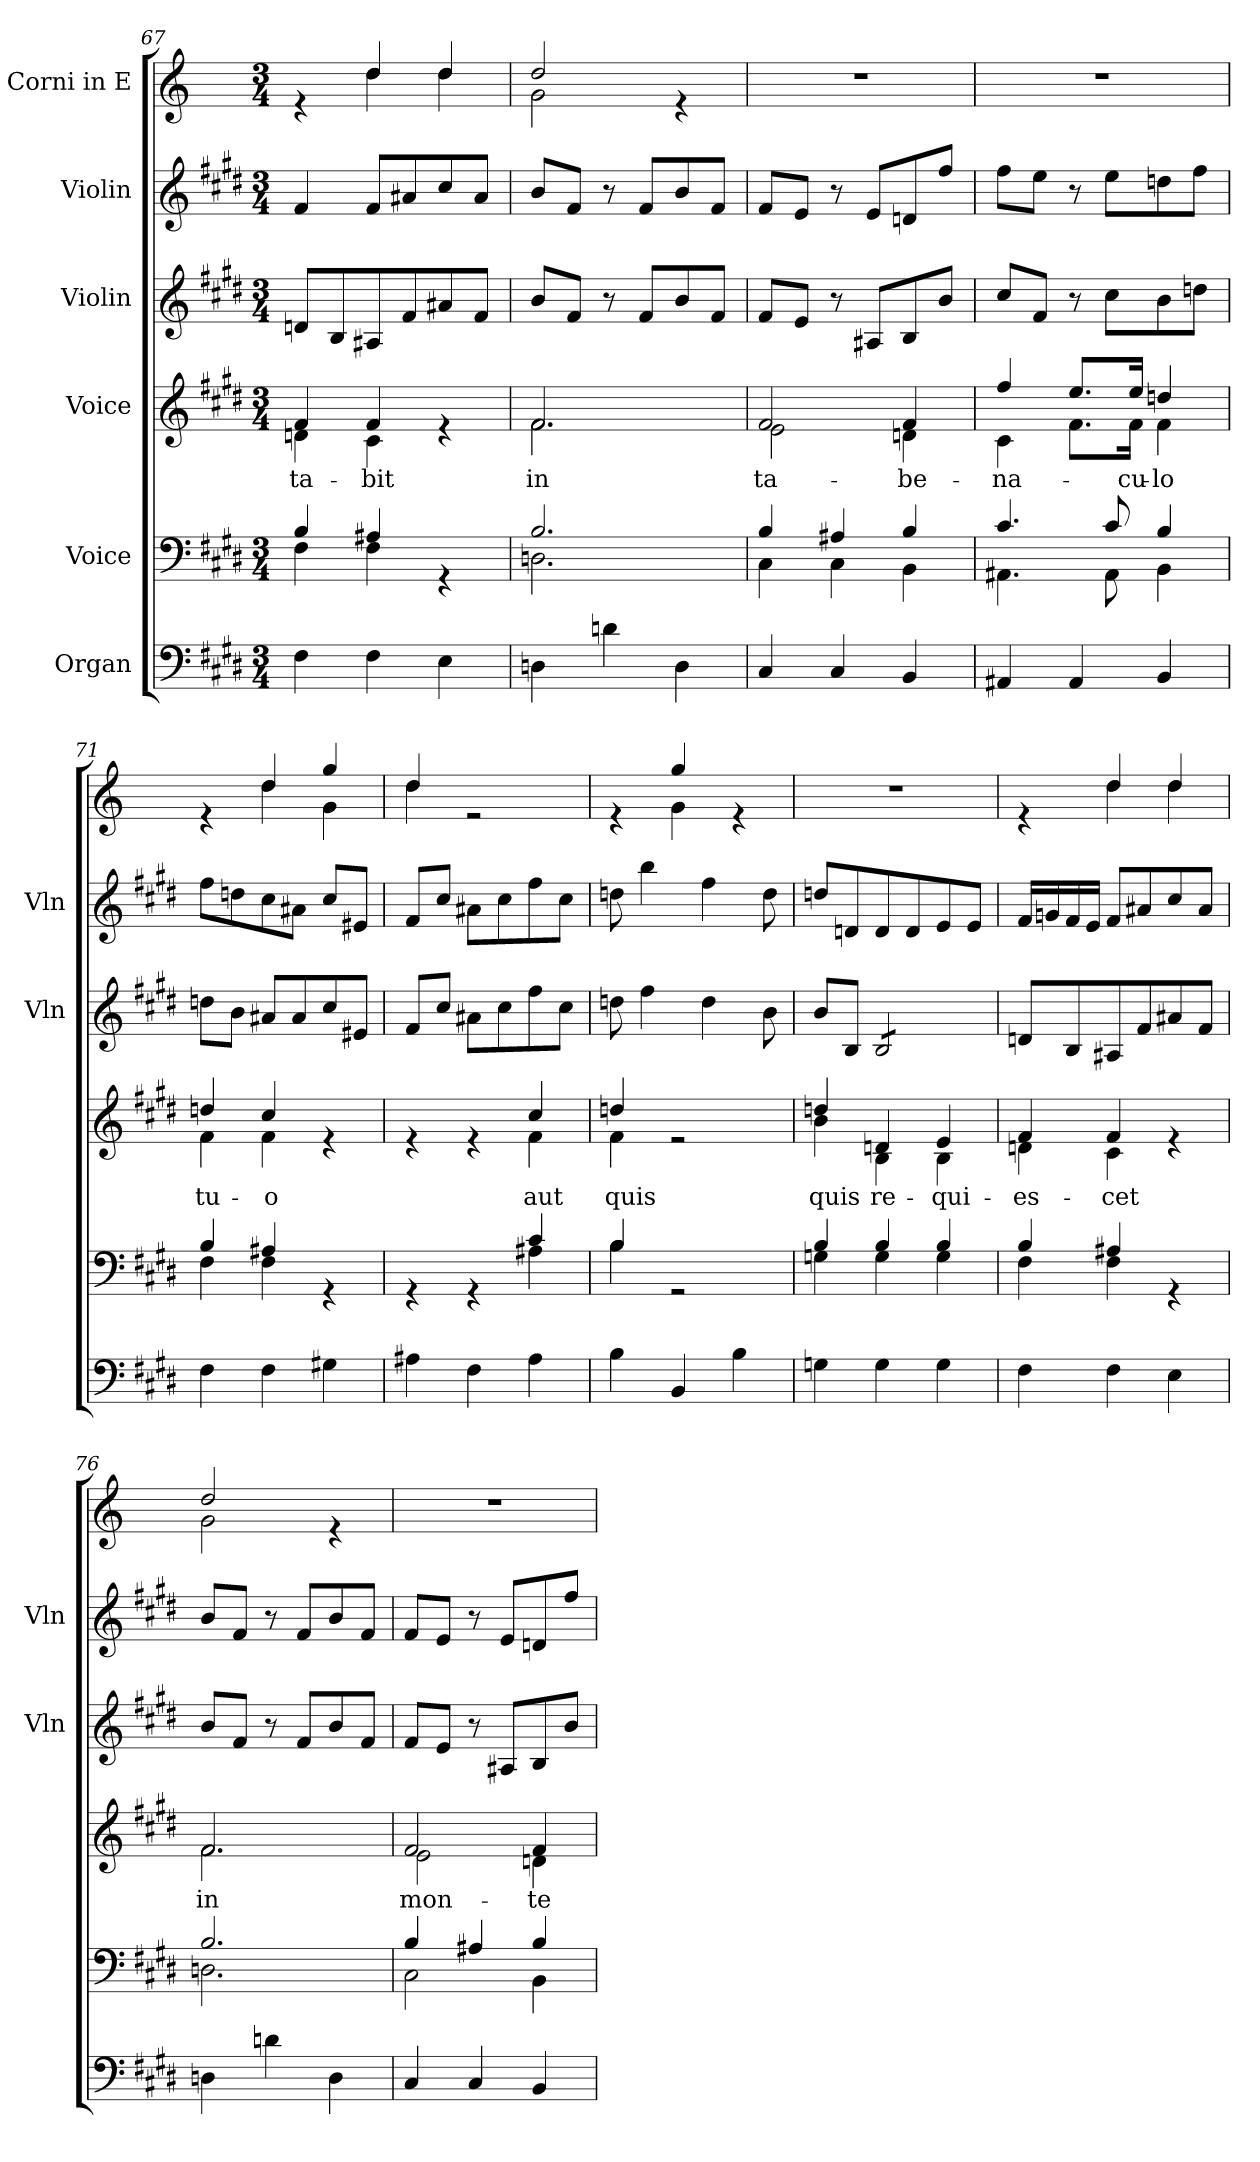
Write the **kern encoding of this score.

**kern	**kern	**kern	**text	**kern	**kern	**kern
*part6	*part5	*part4	*part4	*part3	*part2	*part1
*staff6	*staff5	*staff4	*staff4	*staff3	*staff2	*staff1
*I"Organ	*I"Voice	*I"Voice	*	*I"Violin	*I"Violin	*I"Corni in E
*	*	*	*	*I'Vln	*I'Vln	*
*clefF4	*clefF4	*clefG2	*	*clefG2	*clefG2	*clefG2
*	*	*	*	*	*	*ITrd5c8
*k[f#c#g#d#]	*k[f#c#g#d#]	*k[f#c#g#d#]	*	*k[f#c#g#d#]	*k[f#c#g#d#]	*k[f#c#g#d#]
*M3/4	*M3/4	*M3/4	*	*M3/4	*M3/4	*M3/4
=67	=67	=67	=67	=67	=67	=67
*	*^	*	*	*	*	*
!	!	!	!	!LO:LY:b	!	!	!
*	*	*	*^	*	*	*	*^
4F#\	4B/	4F#\	4f#/	4dn\	-ta-	8dn/L	4f#/	4re	4ryy
.	.	.	.	.	.	8B/	.	.	.
!	!	!	!	!	!LO:LY:b	!	!	!	!
4F#\	4A#X/	4F#\	4f#/	4c#\	-bit	8A#X/	8f#/L	4f#/	4f#\
.	.	.	.	.	.	8f#/	8a#X/	.	.
4E\	4rGG	4ryy	4re	4ryy	.	8a#X/	8cc#/	4f#/	4f#\
.	.	.	.	.	.	8f#/J	8a#/J	.	.
!!LO:LB:g=z	!!
=68	=68	=68	=68	=68	=68	=68	=68	=68	=68
!	!	!	!	!	!LO:LY:b	!	!	!	!
4Dn\	2.B/	2.Dn\	2.f#/	2.f#\	in	8b/L	8b/L	2f#/	2B\
.	.	.	.	.	.	8f#/J	8f#/J	.	.
4dn\	.	.	.	.	.	8r	8r	.	.
.	.	.	.	.	.	8f#/L	8f#/L	.	.
4D\	.	.	.	.	.	8b/	8b/	4re	4ryy
.	.	.	.	.	.	8f#/J	8f#/J	.	.
*	*	*	*	*	*	*	*	*v	*v
=69	=69	=69	=69	=69	=69	=69	=69	=69
!	!	!	!	!	!LO:LY:b	!	!	!
4C#/	4B/	4C#\	2f#/	2e\	ta-	8f#/L	8f#/L	2.r
.	.	.	.	.	.	8e/J	8e/J	.
4C#/	4A#X/	4C#\	.	.	.	8r	8r	.
.	.	.	.	.	.	8A#X/L	8e/L	.
!	!	!	!	!	!LO:LY:b	!	!	!
4BB/	4B/	4BB\	4f#/	4dn\	-be-	8B/	8dn/	.
.	.	.	.	.	.	8b/J	8ff#/J	.
=70	=70	=70	=70	=70	=70	=70	=70	=70
!	!	!	!	!	!LO:LY:b	!	!	!
4AA#X/	4.c#/	4.AA#X\	4ff#/	4c#\	-na-	8cc#/L	8ff#\L	2.r
.	.	.	.	.	.	8f#/J	8ee\J	.
4AA#/	.	.	8.ee/L	8.f#\L	.	8r	8r	.
.	8c#/	8AA#\	.	.	.	8cc#\L	8ee\L	.
!	!	!	!	!	!LO:LY:b	!	!	!
.	.	.	16ee/Jk	16f#\Jk	-cu-	.	.	.
!	!	!	!	!	!LO:LY:b	!	!	!
4BB/	4B/	4BB\	4ddn/	4f#\	-lo	8b\	8ddn\	.
.	.	.	.	.	.	8ddn\J	8ff#\J	.
=71	=71	=71	=71	=71	=71	=71	=71	=71
!	!	!	!	!	!LO:LY:b	!	!	!
*	*	*	*	*	*	*	*	*^
4F#\	4B/	4F#\	4ddn/	4f#\	tu-	8ddn\L	8ff#\L	4re	4ryy
.	.	.	.	.	.	8b\J	8ddn\	.	.
!	!	!	!	!	!LO:LY:b	!	!	!	!
4F#\	4A#X/	4F#\	4cc#/	4f#\	-o	8a#X/L	8cc#\	4f#/	4f#\
.	.	.	.	.	.	8a#/	8a#X\J	.	.
4G#X\	4rGG	4ryy	4re	4ryy	.	8cc#/	8cc#/L	4b/	4B\
.	.	.	.	.	.	8e#X/J	8e#X/J	.	.
=72	=72	=72	=72	=72	=72	=72	=72	=72	=72
4A#X\	4rGG	2ryy	4re	2ryy	.	8f#/L	8f#/L	4f#/	4f#\
.	.	.	.	.	.	8cc#/J	8cc#/J	.	.
4F#\	4rGG	.	4re	.	.	8a#X\L	8a#X\L	2re	2ryy
.	.	.	.	.	.	8cc#\	8cc#\	.	.
!	!	!	!	!	!LO:LY:b	!	!	!	!
4A#\	4c#/	4A#X\	4cc#/	4f#\	aut	8ff#\	8ff#\	.	.
.	.	.	.	.	.	8cc#\J	8cc#\J	.	.
!!LO:PB:g=z	!!
=73	=73	=73	=73	=73	=73	=73	=73	=73	=73
!	!	!	!	!	!LO:LY:b	!	!	!	!
4B\	4B/	4B\	4ddn/	4f#\	quis	8ddn\	8ddn\	4re	4ryy
.	.	.	.	.	.	4ff#\	4bb\	.	.
4BB/	2rGG	2ryy	2re	2ryy	.	.	.	4b/	4B\
.	.	.	.	.	.	4dd\	4ff#\	.	.
4B\	.	.	.	.	.	.	.	4re	4ryy
.	.	.	.	.	.	8b\	8dd\	.	.
*	*	*	*	*	*	*	*	*v	*v
=74	=74	=74	=74	=74	=74	=74	=74	=74
!	!	!	!	!	!LO:LY:b	!	!	!
4Gn\	4B/	4Gn\	4ddn/	4b\	quis	8b/L	8ddn/L	2.r
.	.	.	.	.	.	8B/J	8dn/	.
!	!	!	!	!	!LO:LY:b	!	!	!
*	*	*	*	*	*	*tremolo	*	*
4G\	4B/	4G\	4dn/	4B\	re-	8B/L	8d/	.
.	.	.	.	.	.	8B/	8d/	.
!	!	!	!	!	!LO:LY:b	!	!	!
4G\	4B/	4G\	4e/	4B\	-qui-	8B/	8e/	.
.	.	.	.	.	.	8B/J	8e/J	.
*	*	*	*	*	*	*Xtremolo	*	*
=75	=75	=75	=75	=75	=75	=75	=75	=75
!	!	!	!	!	!LO:LY:b	!	!	!
*	*	*	*	*	*	*	*	*^
4F#\	4B/	4F#\	4f#/	4dn\	-es-	8dn/L	16f#/LL	4re	4ryy
.	.	.	.	.	.	.	16gn/	.	.
.	.	.	.	.	.	8B/	16f#/	.	.
.	.	.	.	.	.	.	16e/JJ	.	.
!	!	!	!	!	!LO:LY:b	!	!	!	!
4F#\	4A#X/	4F#\	4f#/	4c#\	-cet	8A#X/	8f#/L	4f#/	4f#\
.	.	.	.	.	.	8f#/	8a#X/	.	.
4E\	4rGG	4ryy	4re	4ryy	.	8a#X/	8cc#/	4f#/	4f#\
.	.	.	.	.	.	8f#/J	8a#/J	.	.
=76	=76	=76	=76	=76	=76	=76	=76	=76	=76
!	!	!	!	!	!LO:LY:b	!	!	!	!
4Dn\	2.B/	2.Dn\	2.f#/	2.f#\	in	8b/L	8b/L	2f#/	2B\
.	.	.	.	.	.	8f#/J	8f#/J	.	.
4dn\	.	.	.	.	.	8r	8r	.	.
.	.	.	.	.	.	8f#/L	8f#/L	.	.
4D\	.	.	.	.	.	8b/	8b/	4re	4ryy
.	.	.	.	.	.	8f#/J	8f#/J	.	.
*	*	*	*	*	*	*	*	*v	*v
=77	=77	=77	=77	=77	=77	=77	=77	=77
!	!	!	!	!	!LO:LY:b	!	!	!
4C#/	4B/	2C#\	2f#/	2e\	mon-	8f#/L	8f#/L	2.r
.	.	.	.	.	.	8e/J	8e/J	.
4C#/	4A#X/	.	.	.	.	8r	8r	.
.	.	.	.	.	.	8A#X/L	8e/L	.
!	!	!	!	!	!LO:LY:b	!	!	!
4BB/	4B/	4BB\	4f#/	4dn\	-te	8B/	8dn/	.
.	.	.	.	.	.	8b/J	8ff#/J	.
*	*v	*v	*	*	*	*	*	*
*	*	*v	*v	*	*	*	*
=	=	=	=	=	=	=
*-	*-	*-	*-	*-	*-	*-
